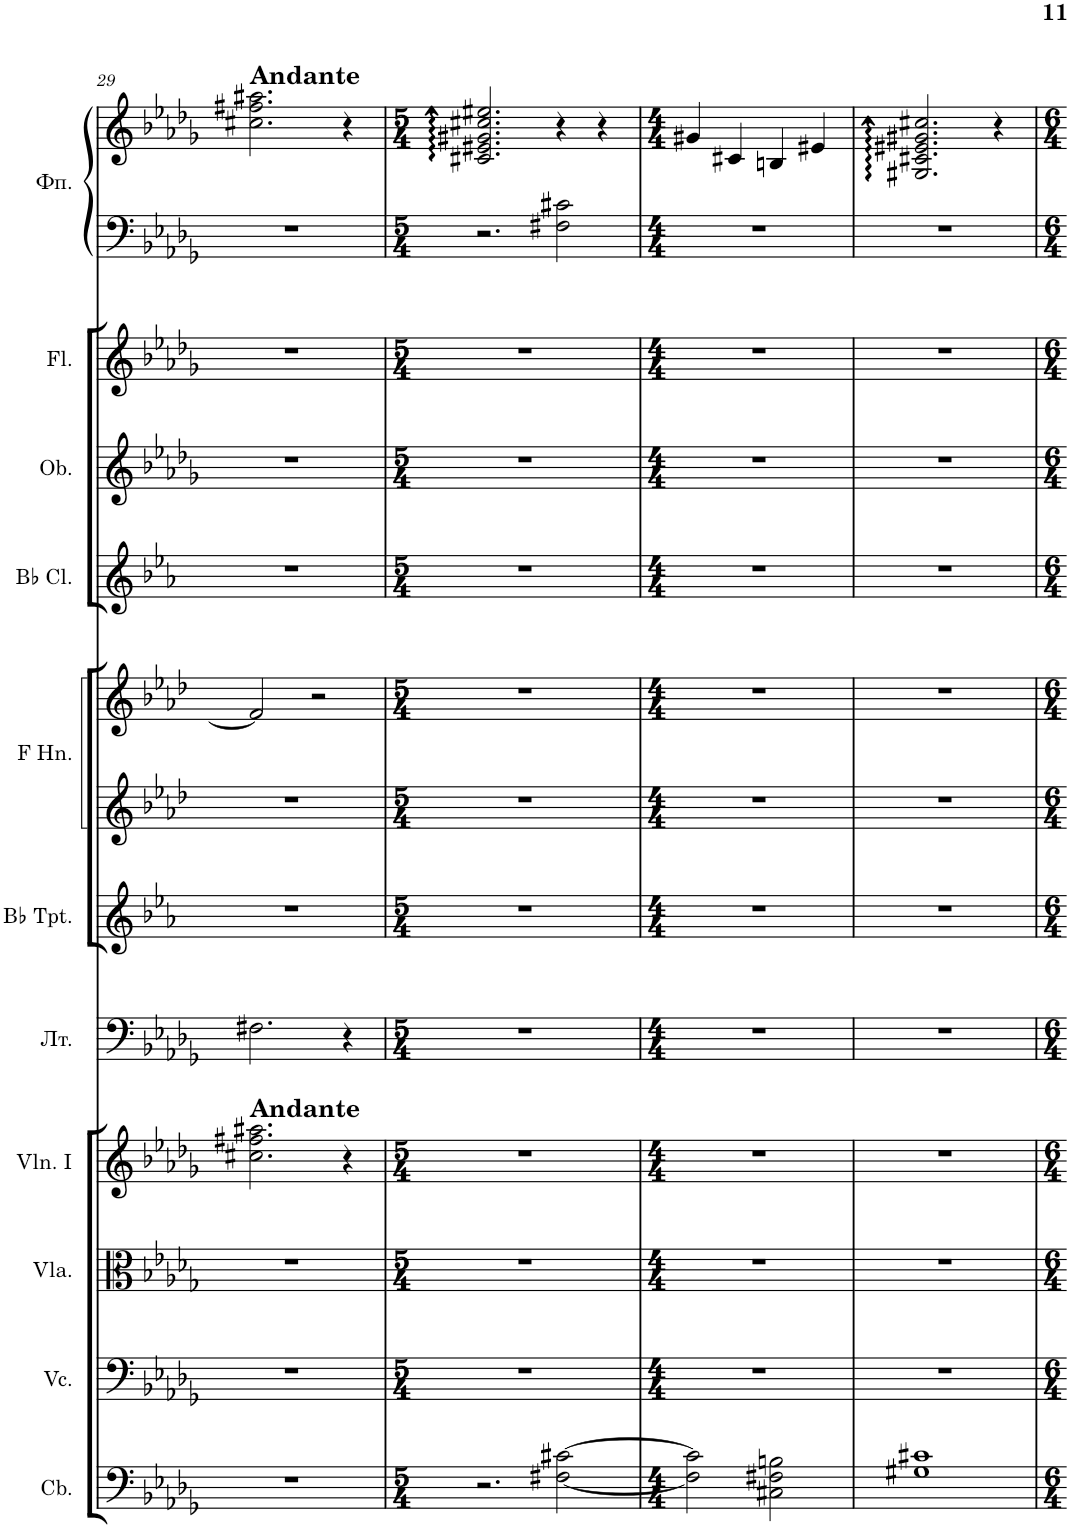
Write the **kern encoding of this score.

**kern	**kern	**kern	**kern	**kern	**kern	**kern	**kern	**kern	**kern	**kern	**kern	**kern
*part11	*part10	*part9	*part8	*part7	*part6	*part5	*part5	*part4	*part3	*part2	*part1	*part1
*staff13	*staff12	*staff11	*staff10	*staff9	*staff8	*staff7	*staff6	*staff5	*staff4	*staff3	*staff2	*staff1
*I"Contrabasses	*I"Violoncellos	*I"Violas	*I"Violins I	*I"Литавры	*I"Trumpets in Bb	*I"Horns in F	*	*I"Clarinets in Bb	*I"Oboes	*I"Flutes	*I"Фортепиано	*
*I'Cb.	*I'Vc.	*I'Vla.	*I'Vln. I	*	*	*	*	*	*I'Ob.	*I'Fl.	*	*
!!LO:PB:g=z
*clefF4	*clefF4	*clefC3	*clefG2	*clefF4	*clefG2	*clefG2	*clefG2	*clefG2	*clefG2	*clefG2	*clefF4	*clefG2
*Trd7c12	*	*	*	*	*Trd1c2	*Trd4c7	*Trd4c7	*Trd1c2	*	*	*	*
*k[b-e-a-d-g-]	*k[b-e-a-d-g-]	*k[b-e-a-d-g-]	*k[b-e-a-d-g-]	*k[b-e-a-d-g-]	*k[b-e-a-]	*k[b-e-a-d-]	*k[b-e-a-d-]	*k[b-e-a-]	*k[b-e-a-d-g-]	*k[b-e-a-d-g-]	*k[b-e-a-d-g-]	*k[b-e-a-d-g-]
*M4/4	*M4/4	*M4/4	*M4/4	*M4/4	*M4/4	*M4/4	*M4/4	*M4/4	*M4/4	*M4/4	*M4/4	*M4/4
=29	=29	=29	=29	=29	=29	=29	=29	=29	=29	=29	=29	=29
!	!	!	!LO:TX:a:B:t=Andante	!	!	!	!	!	!	!	!	!
1r	1r	1r	2.cc#X\ 2.ff#X\ 2.aa#X\	2.F#X\	1r	1r	2f#/]	1r	1r	1r	1r	2.cc#X\ 2.ff#X\ 2.aa#X\
.	.	.	.	.	.	.	2r	.	.	.	.	.
.	.	.	4r	4r	.	.	.	.	.	.	.	4r
=30	=30	=30	=30	=30	=30	=30	=30	=30	=30	=30	=30	=30
*M5/4	*M5/4	*M5/4	*M5/4	*M5/4	*M5/4	*M5/4	*M5/4	*M5/4	*M5/4	*M5/4	*M5/4	*M5/4
2.r	4%5r	4%5r	4%5r	4%5r	4%5r	4%5r	4%5r	4%5r	4%5r	4%5r	2.r	2.c#X/ 2.e#X/ 2.g#X/ 2.cc#X/ 2.ee#X/
[2F#X\ [2c#X\	.	.	.	.	.	.	.	.	.	.	2F#X\ 2c#X\	4r
.	.	.	.	.	.	.	.	.	.	.	.	4r
=31	=31	=31	=31	=31	=31	=31	=31	=31	=31	=31	=31	=31
*M4/4	*M4/4	*M4/4	*M4/4	*M4/4	*M4/4	*M4/4	*M4/4	*M4/4	*M4/4	*M4/4	*M4/4	*M4/4
2F#\] 2c#\]	1r	1r	1r	1r	1r	1r	1r	1r	1r	1r	1r	4g#X/
.	.	.	.	.	.	.	.	.	.	.	.	4c#X/
2C#X\ 2F#X\ 2Bn\	.	.	.	.	.	.	.	.	.	.	.	4Bn/
.	.	.	.	.	.	.	.	.	.	.	.	4e#X/
=32	=32	=32	=32	=32	=32	=32	=32	=32	=32	=32	=32	=32
1G#X 1c#X	1r	1r	1r	1r	1r	1r	1r	1r	1r	1r	1r	2.G#X/ 2.c#X/ 2.e#X/ 2.g#X/ 2.cc#X/
.	.	.	.	.	.	.	.	.	.	.	.	4r
=	=	=	=	=	=	=	=	=	=	=	=	=
*-	*-	*-	*-	*-	*-	*-	*-	*-	*-	*-	*-	*-
